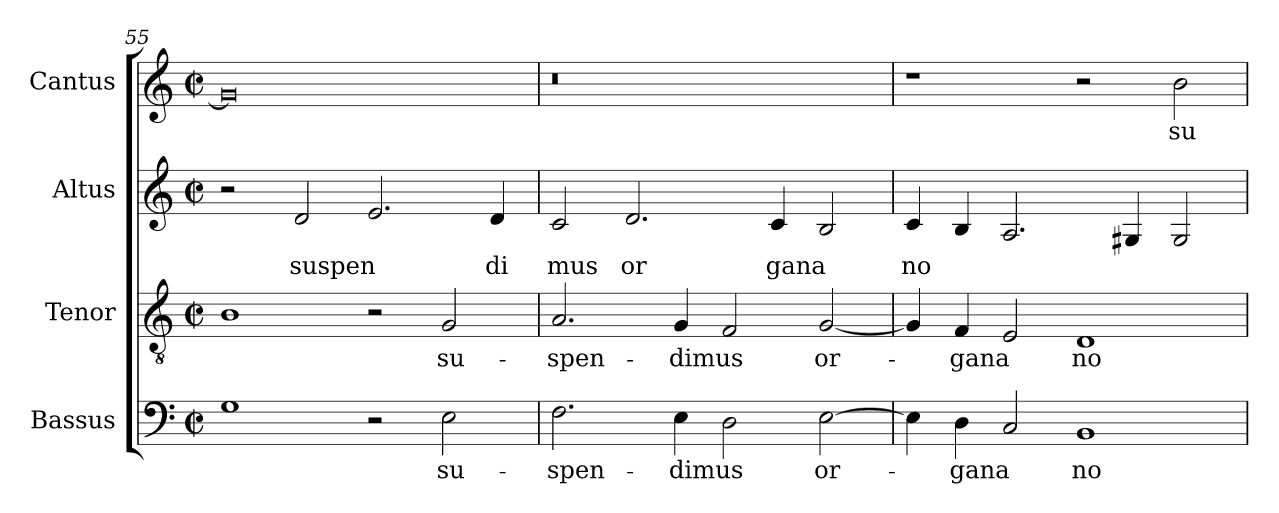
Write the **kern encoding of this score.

**kern	**text	**kern	**text	**kern	**text	**kern	**text
*part4	*part4	*part3	*part3	*part2	*part2	*part1	*part1
*staff4	*staff4	*staff3	*staff3	*staff2	*staff2	*staff1	*staff1
*I"Bassus	*	*I"Tenor	*	*I"Altus	*	*I"Cantus	*
*clefF4	*	*clefGv2	*	*clefG2	*	*clefG2	*
*M2/2	*	*M2/2	*	*M2/2	*	*M2/2	*
*met(c|)	*	*met(c|)	*	*met(c|)	*	*met(c|)	*
=55	=55	=55	=55	=55	=55	=55	=55
1G	.	1B	.	2r	.	0g]	.
!	!	!	!	!	!LO:LY:b	!	!
.	.	.	.	2d/	suspen	.	.
2r	.	2r	.	2.e/	.	.	.
!	!LO:LY:b:cj	!	!LO:LY:b:cj	!	!	!	!
2E\	su-	2G/	su-	.	.	.	.
!	!	!	!	!	!LO:LY:b:cj	!	!
.	.	.	.	4d/	di	.	.
=56	=56	=56	=56	=56	=56	=56	=56
!	!LO:LY:b:cj	!	!LO:LY:b:cj	!	!LO:LY:b:cj	!	!
2.F\	-spen-	2.A/	-spen-	2c/	mus	0r	.
!	!	!	!	!	!LO:LY:b:cj	!	!
.	.	.	.	2.d/	or	.	.
!	!LO:LY:b	!	!LO:LY:b	!	!	!	!
4E\	-dimus	4G/	-dimus	.	.	.	.
2D\	.	2F/	.	.	.	.	.
!	!	!	!	!	!LO:LY:b	!	!
.	.	.	.	4c/	gana	.	.
!	!LO:LY:b:cj	!	!LO:LY:b:cj	!	!	!	!
[>2E\	or-	[<2G/	or-	2B/	.	.	.
=57	=57	=57	=57	=57	=57	=57	=57
!	!	!	!	!	!LO:LY:b:cj	!	!
4E\]	.	4G/]	.	4c/	no	1r	.
!	!LO:LY:b	!	!LO:LY:b	!	!	!	!
4D\	-gana	4F/	-gana	4B/	.	.	.
2C/	.	2E/	.	2.A/	.	.	.
!	!LO:LY:b:cj	!	!LO:LY:b:cj	!	!	!	!
1BB	no-	1D	no-	.	.	2r	.
.	.	.	.	4G#/	.	.	.
!	!	!	!	!	!	!	!LO:LY:b:cj
.	.	.	.	2G#/	.	2b\	su
=	=	=	=	=	=	=	=
*-	*-	*-	*-	*-	*-	*-	*-
